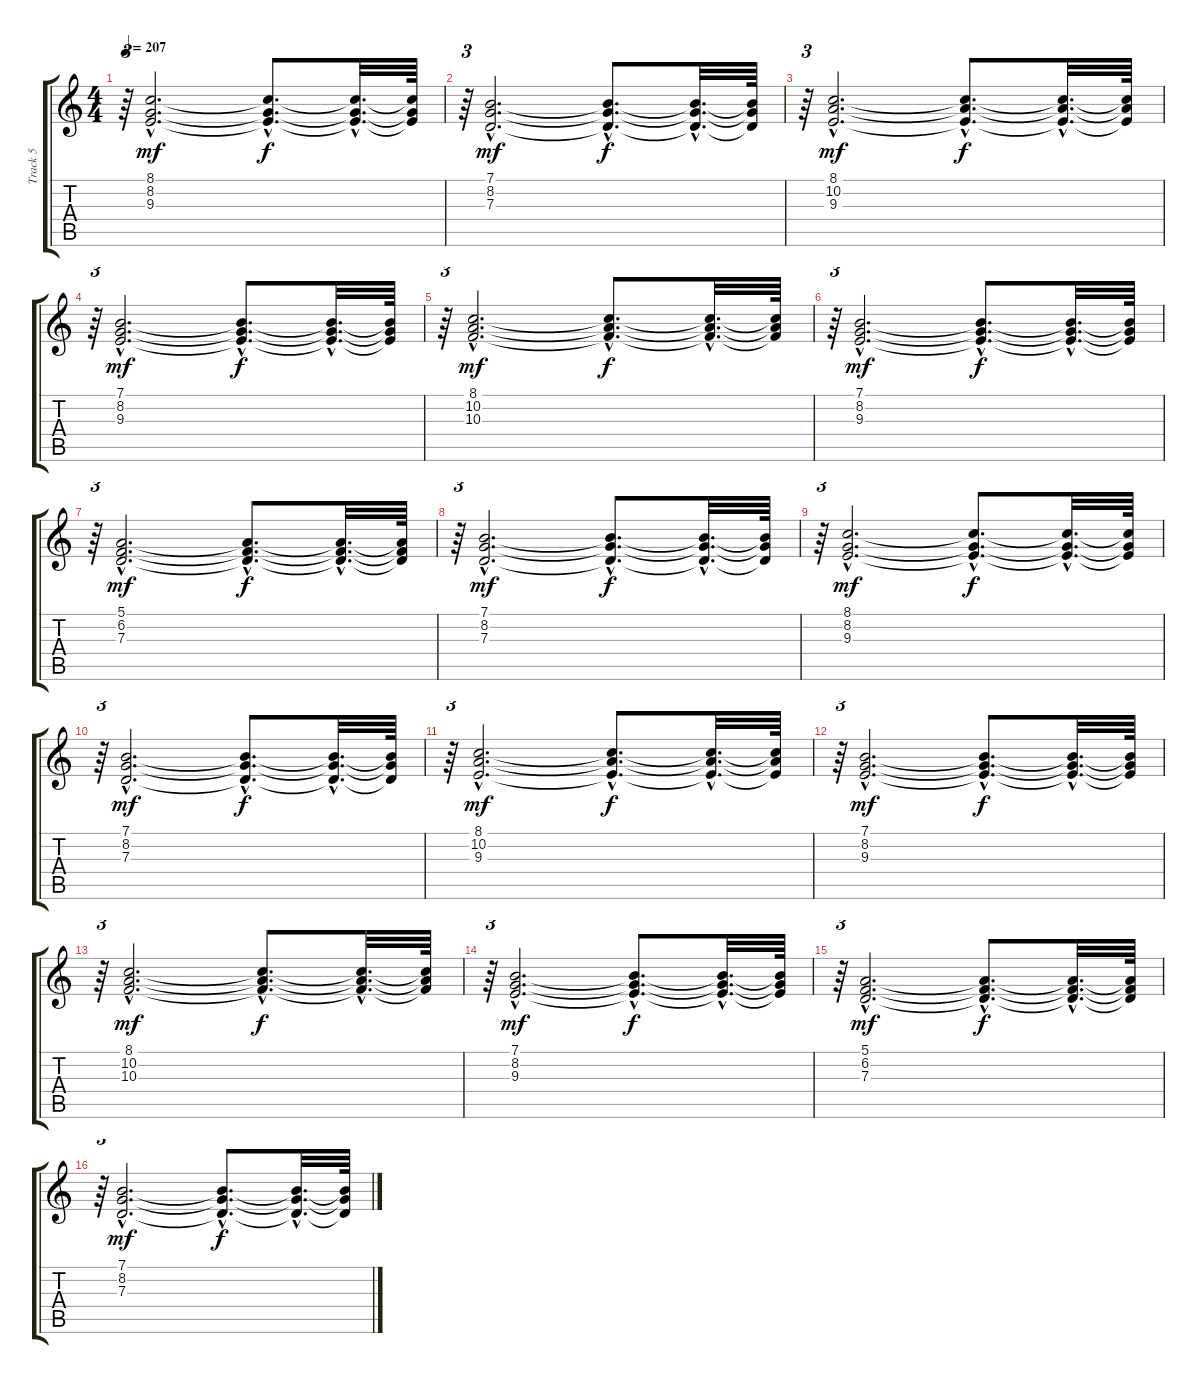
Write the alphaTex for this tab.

\track ("Track 5" "Track 5") {instrument stringensemble1}
\staff {score tabs}
\tuning (E4 B3 G3 D3 A2 E2) {hide}
\ts (4 4)
\tempo 207
\clef g2
\ks c
r.64{tu (3 2) dy mf instrument stringensemble1} (8.1{hac} 8.2{hac} 9.3{hac}).2{d} (8.1{hac t} 8.2{hac t} 9.3{hac t}).8{d dy f} (8.1{hac t} 8.2{hac t} 9.3{hac t}).32{d} (8.1{t} 8.2{t} 9.3{t}).64 |
r.64{tu (3 2)} (7.1{hac} 8.2{hac} 7.3{hac}).2{d dy mf} (7.1{hac t} 8.2{hac t} 7.3{hac t}).8{d dy f} (7.1{hac t} 8.2{hac t} 7.3{hac t}).32{d} (7.1{t} 8.2{t} 7.3{t}).64 |
r.64{tu (3 2)} (8.1{hac} 10.2{hac} 9.3{hac}).2{d dy mf} (8.1{hac t} 10.2{hac t} 9.3{hac t}).8{d dy f} (8.1{hac t} 10.2{hac t} 9.3{hac t}).32{d} (8.1{t} 10.2{t} 9.3{t}).64 |
r.64{tu (3 2)} (7.1{hac} 8.2{hac} 9.3{hac}).2{d dy mf} (7.1{hac t} 8.2{hac t} 9.3{hac t}).8{d dy f} (7.1{hac t} 8.2{hac t} 9.3{hac t}).32{d} (7.1{t} 8.2{t} 9.3{t}).64 |
r.64{tu (3 2)} (8.1{hac} 10.2{hac} 10.3{hac}).2{d dy mf} (8.1{hac t} 10.2{hac t} 10.3{hac t}).8{d dy f} (8.1{hac t} 10.2{hac t} 10.3{hac t}).32{d} (8.1{t} 10.2{t} 10.3{t}).64 |
r.64{tu (3 2)} (7.1{hac} 8.2{hac} 9.3{hac}).2{d dy mf} (7.1{hac t} 8.2{hac t} 9.3{hac t}).8{d dy f} (7.1{hac t} 8.2{hac t} 9.3{hac t}).32{d} (7.1{t} 8.2{t} 9.3{t}).64 |
r.64{tu (3 2)} (5.1{hac} 6.2{hac} 7.3{hac}).2{d dy mf} (5.1{hac t} 6.2{hac t} 7.3{hac t}).8{d dy f} (5.1{hac t} 6.2{hac t} 7.3{hac t}).32{d} (5.1{t} 6.2{t} 7.3{t}).64 |
r.64{tu (3 2)} (7.1{hac} 8.2{hac} 7.3{hac}).2{d dy mf} (7.1{hac t} 8.2{hac t} 7.3{hac t}).8{d dy f} (7.1{hac t} 8.2{hac t} 7.3{hac t}).32{d} (7.1{t} 8.2{t} 7.3{t}).64 |
r.64{tu (3 2)} (8.1{hac} 8.2{hac} 9.3{hac}).2{d dy mf} (8.1{hac t} 8.2{hac t} 9.3{hac t}).8{d dy f} (8.1{hac t} 8.2{hac t} 9.3{hac t}).32{d} (8.1{t} 8.2{t} 9.3{t}).64 |
r.64{tu (3 2)} (7.1{hac} 8.2{hac} 7.3{hac}).2{d dy mf} (7.1{hac t} 8.2{hac t} 7.3{hac t}).8{d dy f} (7.1{hac t} 8.2{hac t} 7.3{hac t}).32{d} (7.1{t} 8.2{t} 7.3{t}).64 |
r.64{tu (3 2)} (8.1{hac} 10.2{hac} 9.3{hac}).2{d dy mf} (8.1{hac t} 10.2{hac t} 9.3{hac t}).8{d dy f} (8.1{hac t} 10.2{hac t} 9.3{hac t}).32{d} (8.1{t} 10.2{t} 9.3{t}).64 |
r.64{tu (3 2)} (7.1{hac} 8.2{hac} 9.3{hac}).2{d dy mf} (7.1{hac t} 8.2{hac t} 9.3{hac t}).8{d dy f} (7.1{hac t} 8.2{hac t} 9.3{hac t}).32{d} (7.1{t} 8.2{t} 9.3{t}).64 |
r.64{tu (3 2)} (8.1{hac} 10.2{hac} 10.3{hac}).2{d dy mf} (8.1{hac t} 10.2{hac t} 10.3{hac t}).8{d dy f} (8.1{hac t} 10.2{hac t} 10.3{hac t}).32{d} (8.1{t} 10.2{t} 10.3{t}).64 |
r.64{tu (3 2)} (7.1{hac} 8.2{hac} 9.3{hac}).2{d dy mf} (7.1{hac t} 8.2{hac t} 9.3{hac t}).8{d dy f} (7.1{hac t} 8.2{hac t} 9.3{hac t}).32{d} (7.1{t} 8.2{t} 9.3{t}).64 |
r.64{tu (3 2)} (5.1{hac} 6.2{hac} 7.3{hac}).2{d dy mf} (5.1{hac t} 6.2{hac t} 7.3{hac t}).8{d dy f} (5.1{hac t} 6.2{hac t} 7.3{hac t}).32{d} (5.1{t} 6.2{t} 7.3{t}).64 |
r.64{tu (3 2)} (7.1{hac} 8.2{hac} 7.3{hac}).2{d dy mf} (7.1{hac t} 8.2{hac t} 7.3{hac t}).8{d dy f} (7.1{hac t} 8.2{hac t} 7.3{hac t}).32{d} (7.1{t} 8.2{t} 7.3{t}).64
